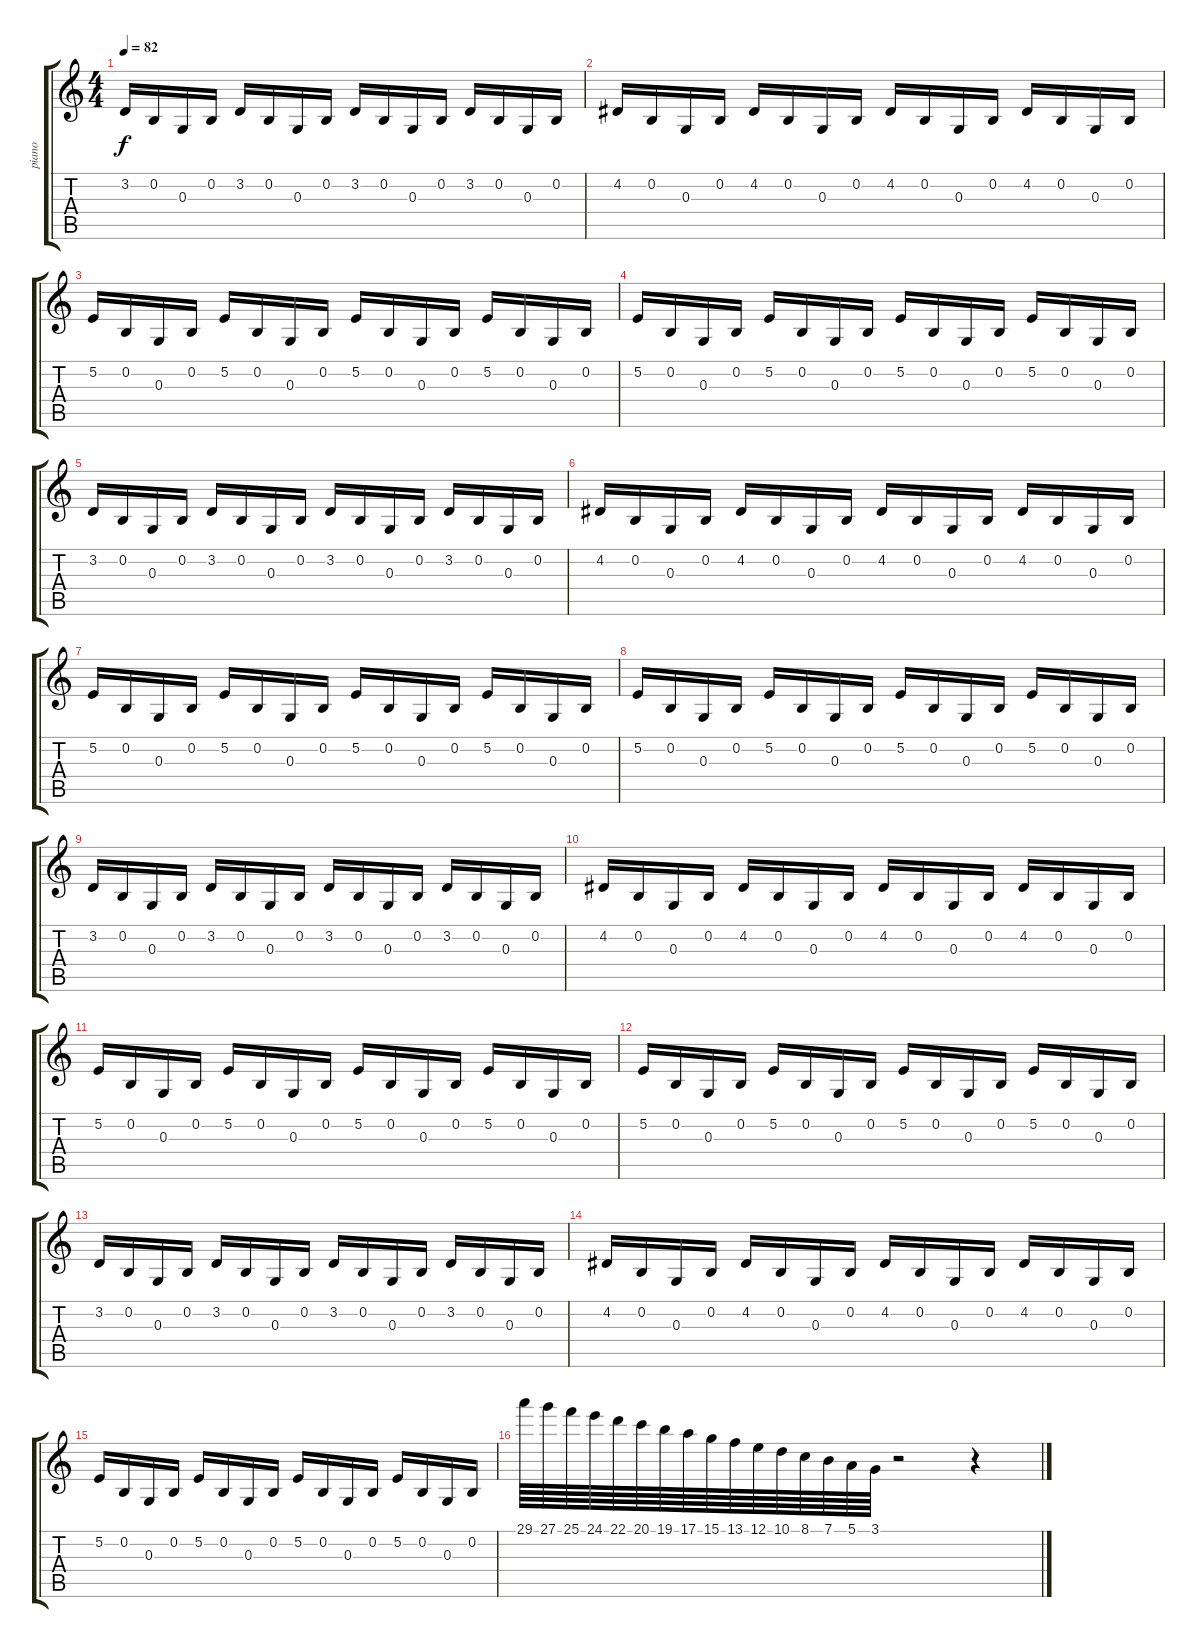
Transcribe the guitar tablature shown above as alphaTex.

\track ("piano" "piano") {instrument acousticgrandpiano}
\staff {score tabs}
\tuning (E4 B3 G3 D3 A2 E2) {hide}
\ts (4 4)
\tempo 82
\clef g2
\ks c
3.2.16{dy f} 0.2.16 0.3.16 0.2.16 3.2.16 0.2.16 0.3.16 0.2.16 3.2.16 0.2.16 0.3.16 0.2.16 3.2.16 0.2.16 0.3.16 0.2.16 |
4.2.16 0.2.16 0.3.16 0.2.16 4.2.16 0.2.16 0.3.16 0.2.16 4.2.16 0.2.16 0.3.16 0.2.16 4.2.16 0.2.16 0.3.16 0.2.16 |
5.2.16 0.2.16 0.3.16 0.2.16 5.2.16 0.2.16 0.3.16 0.2.16 5.2.16 0.2.16 0.3.16 0.2.16 5.2.16 0.2.16 0.3.16 0.2.16 |
5.2.16 0.2.16 0.3.16 0.2.16 5.2.16 0.2.16 0.3.16 0.2.16 5.2.16 0.2.16 0.3.16 0.2.16 5.2.16 0.2.16 0.3.16 0.2.16 |
3.2.16 0.2.16 0.3.16 0.2.16 3.2.16 0.2.16 0.3.16 0.2.16 3.2.16 0.2.16 0.3.16 0.2.16 3.2.16 0.2.16 0.3.16 0.2.16 |
4.2.16 0.2.16 0.3.16 0.2.16 4.2.16 0.2.16 0.3.16 0.2.16 4.2.16 0.2.16 0.3.16 0.2.16 4.2.16 0.2.16 0.3.16 0.2.16 |
5.2.16 0.2.16 0.3.16 0.2.16 5.2.16 0.2.16 0.3.16 0.2.16 5.2.16 0.2.16 0.3.16 0.2.16 5.2.16 0.2.16 0.3.16 0.2.16 |
5.2.16 0.2.16 0.3.16 0.2.16 5.2.16 0.2.16 0.3.16 0.2.16 5.2.16 0.2.16 0.3.16 0.2.16 5.2.16 0.2.16 0.3.16 0.2.16 |
3.2.16 0.2.16 0.3.16 0.2.16 3.2.16 0.2.16 0.3.16 0.2.16 3.2.16 0.2.16 0.3.16 0.2.16 3.2.16 0.2.16 0.3.16 0.2.16 |
4.2.16 0.2.16 0.3.16 0.2.16 4.2.16 0.2.16 0.3.16 0.2.16 4.2.16 0.2.16 0.3.16 0.2.16 4.2.16 0.2.16 0.3.16 0.2.16 |
5.2.16 0.2.16 0.3.16 0.2.16 5.2.16 0.2.16 0.3.16 0.2.16 5.2.16 0.2.16 0.3.16 0.2.16 5.2.16 0.2.16 0.3.16 0.2.16 |
5.2.16 0.2.16 0.3.16 0.2.16 5.2.16 0.2.16 0.3.16 0.2.16 5.2.16 0.2.16 0.3.16 0.2.16 5.2.16 0.2.16 0.3.16 0.2.16 |
3.2.16 0.2.16 0.3.16 0.2.16 3.2.16 0.2.16 0.3.16 0.2.16 3.2.16 0.2.16 0.3.16 0.2.16 3.2.16 0.2.16 0.3.16 0.2.16 |
4.2.16 0.2.16 0.3.16 0.2.16 4.2.16 0.2.16 0.3.16 0.2.16 4.2.16 0.2.16 0.3.16 0.2.16 4.2.16 0.2.16 0.3.16 0.2.16 |
5.2.16 0.2.16 0.3.16 0.2.16 5.2.16 0.2.16 0.3.16 0.2.16 5.2.16 0.2.16 0.3.16 0.2.16 5.2.16 0.2.16 0.3.16 0.2.16 |
29.1.64 27.1.64 25.1.64 24.1.64 22.1.64 20.1.64 19.1.64 17.1.64 15.1.64 13.1.64 12.1.64 10.1.64 8.1.64 7.1.64 5.1.64 3.1.64 r.2 r.4
